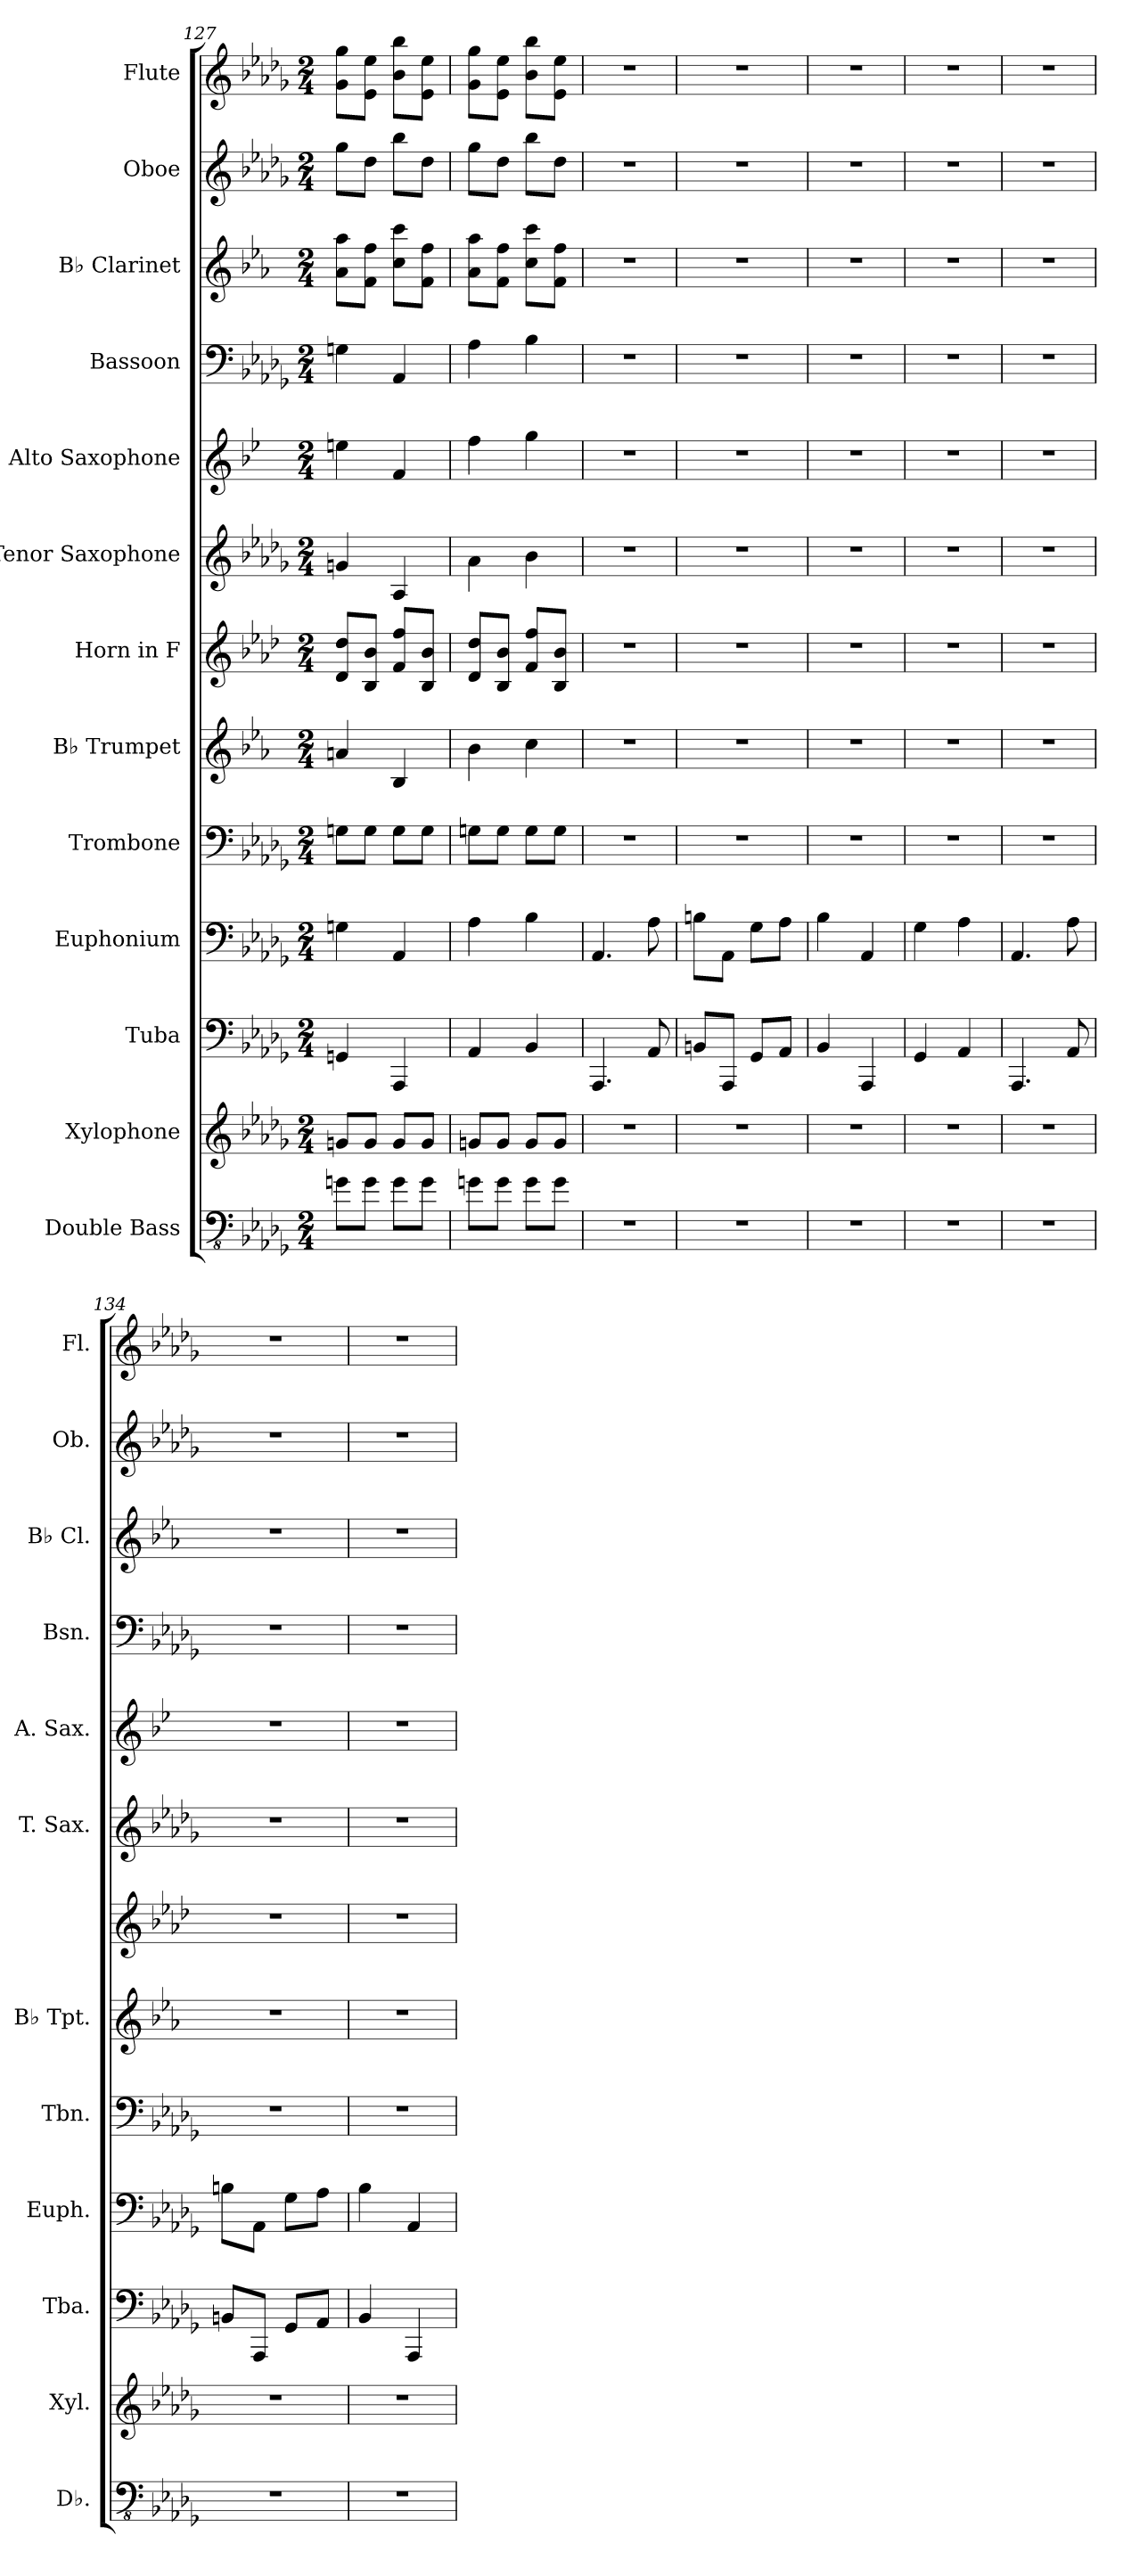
**kern	**kern	**kern	**kern	**kern	**kern	**kern	**kern	**kern	**kern	**kern	**kern	**kern
*part13	*part12	*part11	*part10	*part9	*part8	*part7	*part6	*part5	*part4	*part3	*part2	*part1
*staff13	*staff12	*staff11	*staff10	*staff9	*staff8	*staff7	*staff6	*staff5	*staff4	*staff3	*staff2	*staff1
*I"Double Bass	*I"Xylophone	*I"Tuba	*I"Euphonium	*I"Trombone	*I"B♭ Trumpet	*I"Horn in F	*I"Tenor Saxophone	*I"Alto Saxophone	*I"Bassoon	*I"B♭ Clarinet	*I"Oboe	*I"Flute
*I'Db.	*I'Xyl.	*I'Tba.	*I'Euph.	*I'Tbn.	*I'B♭ Tpt.	*	*I'T. Sax.	*I'A. Sax.	*I'Bsn.	*I'B♭ Cl.	*I'Ob.	*I'Fl.
*clefFv4	*clefG2	*clefF4	*clefF4	*clefF4	*clefG2	*clefG2	*clefG2	*clefG2	*clefF4	*clefG2	*clefG2	*clefG2
*ITrd7c12	*ITrd-7c-12	*	*	*	*ITrd1c2	*ITrd4c7	*ITrd8c14	*ITrd5c9	*	*ITrd1c2	*	*
*k[b-e-a-d-g-]	*k[b-e-a-d-g-]	*k[b-e-a-d-g-]	*k[b-e-a-d-g-]	*k[b-e-a-d-g-]	*k[b-e-a-d-g-]	*k[b-e-a-d-g-]	*k[b-e-a-d-g-]	*k[b-e-a-d-g-]	*k[b-e-a-d-g-]	*k[b-e-a-d-g-]	*k[b-e-a-d-g-]	*k[b-e-a-d-g-]
*M2/4	*M2/4	*M2/4	*M2/4	*M2/4	*M2/4	*M2/4	*M2/4	*M2/4	*M2/4	*M2/4	*M2/4	*M2/4
=127	=127	=127	=127	=127	=127	=127	=127	=127	=127	=127	=127	=127
8GGn\L	8ggn/L	4GGn/	4Gn\	8Gn\L	4gn/	8G-/ 8g-/L	4Gn/	4gn\	4Gn\	8g-\ 8gg-\L	8gg-\L	8g-\ 8gg-\L
8GG\J	8gg/J	.	.	8G\J	.	8E-/ 8e-/J	.	.	.	8e-\ 8ee-\J	8dd-\J	8e-\ 8ee-\J
8GG\L	8gg/L	4AAA-/	4AA-/	8G\L	4A-/	8B-/ 8b-/L	4AA-/	4A-/	4AA-/	8b-\ 8bb-\L	8bb-\L	8b-\ 8bb-\L
8GG\J	8gg/J	.	.	8G\J	.	8E-/ 8e-/J	.	.	.	8e-\ 8ee-\J	8dd-\J	8e-\ 8ee-\J
=128	=128	=128	=128	=128	=128	=128	=128	=128	=128	=128	=128	=128
8GGn\L	8ggn/L	4AA-/	4A-\	8Gn\L	4a-\	8G-/ 8g-/L	4A-\	4a-\	4A-\	8g-\ 8gg-\L	8gg-\L	8g-\ 8gg-\L
8GG\J	8gg/J	.	.	8G\J	.	8E-/ 8e-/J	.	.	.	8e-\ 8ee-\J	8dd-\J	8e-\ 8ee-\J
8GG\L	8gg/L	4BB-/	4B-\	8G\L	4b-\	8B-/ 8b-/L	4B-\	4b-\	4B-\	8b-\ 8bb-\L	8bb-\L	8b-\ 8bb-\L
8GG\J	8gg/J	.	.	8G\J	.	8E-/ 8e-/J	.	.	.	8e-\ 8ee-\J	8dd-\J	8e-\ 8ee-\J
=129	=129	=129	=129	=129	=129	=129	=129	=129	=129	=129	=129	=129
2r	2r	4.AAA-/	4.AA-/	2r	2r	2r	2r	2r	2r	2r	2r	2r
.	.	8AA-/	8A-\	.	.	.	.	.	.	.	.	.
=130	=130	=130	=130	=130	=130	=130	=130	=130	=130	=130	=130	=130
2r	2r	8BBn/L	8Bn\L	2r	2r	2r	2r	2r	2r	2r	2r	2r
.	.	8AAA-/J	8AA-\J	.	.	.	.	.	.	.	.	.
.	.	8GG-/L	8G-\L	.	.	.	.	.	.	.	.	.
.	.	8AA-/J	8A-\J	.	.	.	.	.	.	.	.	.
=131	=131	=131	=131	=131	=131	=131	=131	=131	=131	=131	=131	=131
2r	2r	4BB-/	4B-\	2r	2r	2r	2r	2r	2r	2r	2r	2r
.	.	4AAA-/	4AA-/	.	.	.	.	.	.	.	.	.
=132	=132	=132	=132	=132	=132	=132	=132	=132	=132	=132	=132	=132
2r	2r	4GG-/	4G-\	2r	2r	2r	2r	2r	2r	2r	2r	2r
.	.	4AA-/	4A-\	.	.	.	.	.	.	.	.	.
!!LO:PB:g=z
=133	=133	=133	=133	=133	=133	=133	=133	=133	=133	=133	=133	=133
2r	2r	4.AAA-/	4.AA-/	2r	2r	2r	2r	2r	2r	2r	2r	2r
.	.	8AA-/	8A-\	.	.	.	.	.	.	.	.	.
=134	=134	=134	=134	=134	=134	=134	=134	=134	=134	=134	=134	=134
2r	2r	8BBn/L	8Bn\L	2r	2r	2r	2r	2r	2r	2r	2r	2r
.	.	8AAA-/J	8AA-\J	.	.	.	.	.	.	.	.	.
.	.	8GG-/L	8G-\L	.	.	.	.	.	.	.	.	.
.	.	8AA-/J	8A-\J	.	.	.	.	.	.	.	.	.
=135	=135	=135	=135	=135	=135	=135	=135	=135	=135	=135	=135	=135
2r	2r	4BB-/	4B-\	2r	2r	2r	2r	2r	2r	2r	2r	2r
.	.	4AAA-/	4AA-/	.	.	.	.	.	.	.	.	.
=	=	=	=	=	=	=	=	=	=	=	=	=
*-	*-	*-	*-	*-	*-	*-	*-	*-	*-	*-	*-	*-
